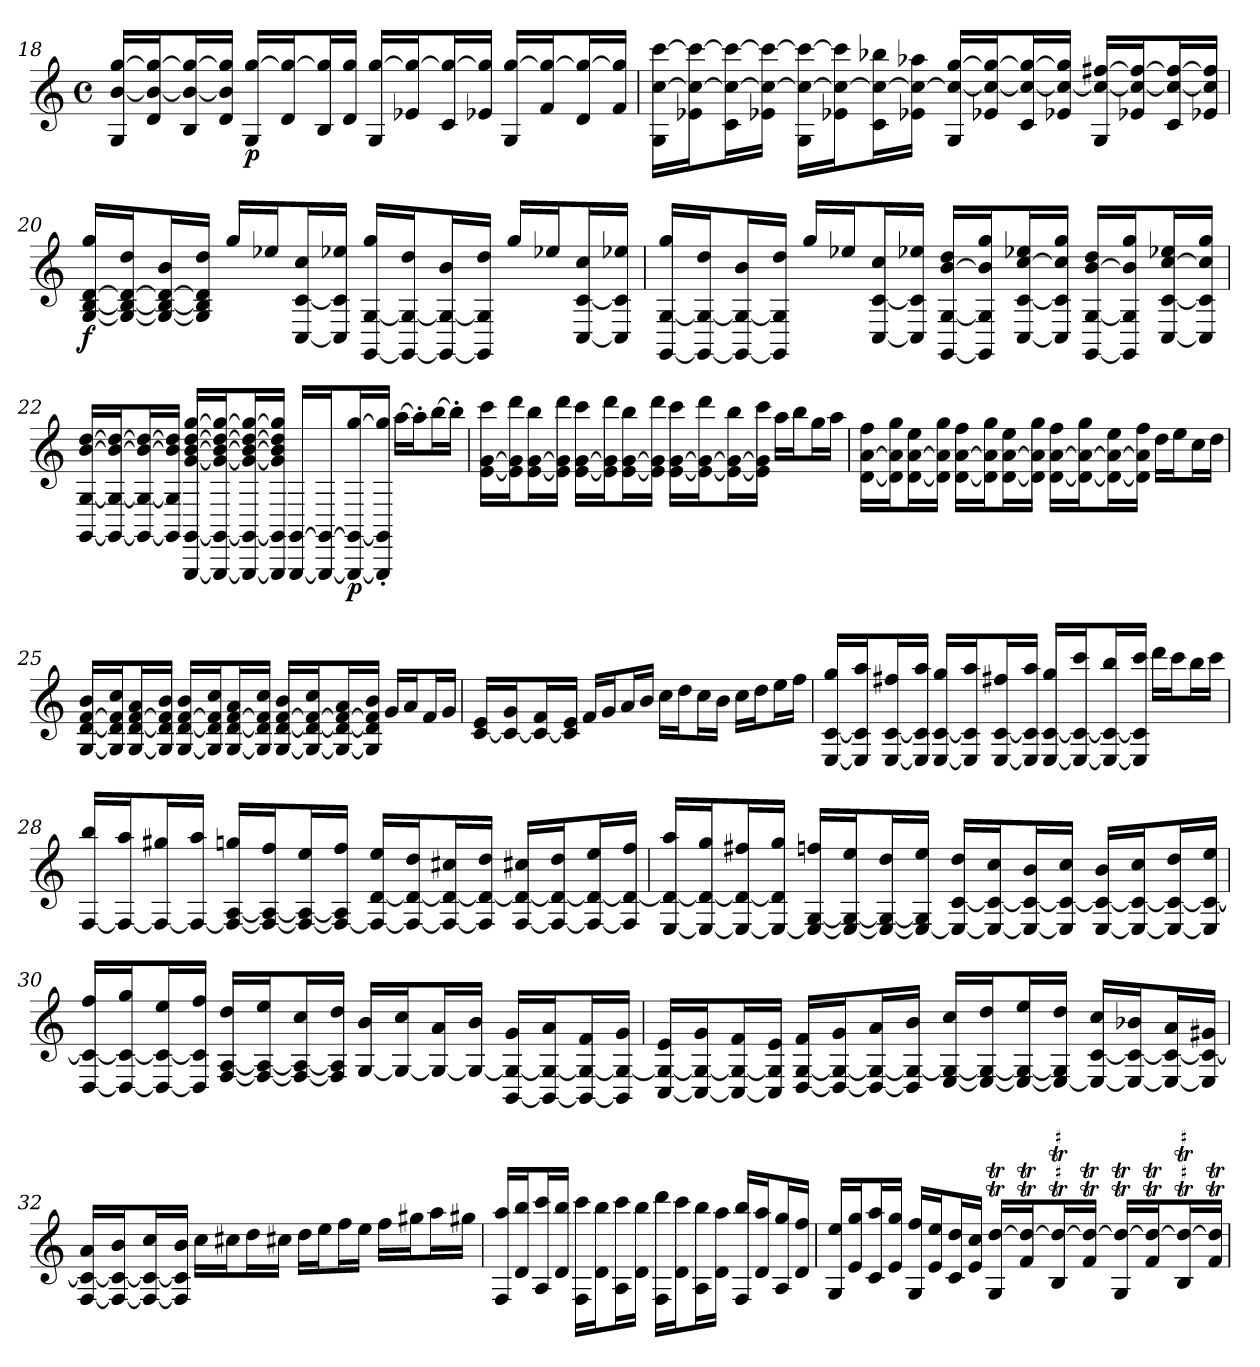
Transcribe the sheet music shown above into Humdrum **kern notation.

**kern	**dynam
*part1	*part1
*staff1	*staff1
*clefG2	*
*k[]	*
*M4/4	*
*met(c)	*
=18	=18
16G [16b [16ggLL	.
16d 16b_ 16gg_J	.
16B 16b_ 16gg_L	.
16d 16b] 16gg]JJ	.
16G [16ggLL	p
16d 16gg_J	.
16B 16gg]L	.
16d 16ggJJ	.
16G [16ggLL	.
16e-X 16gg_J	.
16c 16gg_L	.
16e-X 16gg]JJ	.
16G [16ggLL	.
16f 16gg_J	.
16d 16gg_L	.
16f 16gg]JJ	.
=19	=19
16G [16cc [16cccLL	.
16e-X 16cc_ 16ccc_J	.
16c 16cc_ 16ccc_L	.
16e-X 16cc_ 16ccc_JJ	.
16G 16cc_ 16ccc_LL	.
16e-X 16cc_ 16ccc]J	.
16c 16cc_ 16bb-XL	.
16e-X 16cc_ 16aa-XJJ	.
16G 16cc_ [16ggLL	.
16e-X 16cc_ 16gg_J	.
16c 16cc_ 16gg_L	.
16e-X 16cc_ 16gg]JJ	.
16G 16cc_ [16ff#XLL	.
16e-X 16cc_ 16ff#_J	.
16c 16cc_ 16ff#_L	.
16e-X 16cc] 16ff#]JJ	.
=20	=20
[16G [16B [16d 16ggLL	f
16G_ 16B_ 16d_ 16ddJ	.
16G_ 16B_ 16d_ 16bL	.
16G] 16B] 16d] 16ddJJ	.
16ggLL	.
16ee-XJ	.
[16C [16c 16ccL	.
16C] 16c] 16ee-XJJ	.
[16GG [16G 16ggLL	.
16GG_ 16G_ 16ddJ	.
16GG_ 16G_ 16bL	.
16GG] 16G] 16ddJJ	.
16ggLL	.
16ee-XJ	.
[16C [16c 16ccL	.
16C] 16c] 16ee-XJJ	.
=21	=21
[16GG [16G 16ggLL	.
16GG_ 16G_ 16ddJ	.
16GG_ 16G_ 16bL	.
16GG] 16G] 16ddJJ	.
16ggLL	.
16ee-XJ	.
[16C [16c 16ccL	.
16C] 16c] 16ee-XJJ	.
[16GG [16G [16b 16ddLL	.
16GG] 16G] 16b] 16ggJ	.
[16C [16c [16cc 16ee-XL	.
16C] 16c] 16cc] 16ggJJ	.
[16GG [16G [16b 16ddLL	.
16GG] 16G] 16b] 16ggJ	.
[16C [16c [16cc 16ee-XL	.
16C] 16c] 16cc] 16ggJJ	.
=22	=22
[16GG [16G [16b [16ddLL	.
16GG_ 16G_ 16b_ 16dd_J	.
16GG_ 16G_ 16b_ 16dd_L	.
16GG] 16G] 16b] 16dd]JJ	.
[16GGG [16GG [16g [16b [16dd [16ggLL	.
16GGG_ 16GG_ 16g_ 16b_ 16dd_ 16gg_J	.
16GGG_ 16GG_ 16g_ 16b_ 16dd_ 16gg_L	.
16GGG] 16GG] 16g] 16b] 16dd] 16gg]JJ	.
[16GGG [16GGLL	.
16GGG_ 16GG_J	.
16GGG_ 16GG_ [16ggL	p
16GGG]' 16GG]' 16gg]'JJ	.
[16aaLL	.
16aa'J]	.
[16bbL	.
16bb'JJ]	.
=23	=23
[16e [16g 16cccLL	.
16e] 16g] 16dddJ	.
[16e [16g 16bbL	.
16e] 16g] 16dddJJ	.
[16e [16g 16cccLL	.
16e] 16g] 16dddJ	.
[16e [16g 16bbL	.
16e] 16g] 16dddJJ	.
[16e [16g 16cccLL	.
16e_ 16g_ 16dddJ	.
16e_ 16g_ 16bbL	.
16e] 16g] 16cccJJ	.
16aaLL	.
16bbJ	.
16ggL	.
16aaJJ	.
=24	=24
[16d [16a 16ffLL	.
16d] 16a] 16ggJ	.
[16d [16a 16eeL	.
16d] 16a] 16ggJJ	.
[16d [16a 16ffLL	.
16d] 16a] 16ggJ	.
[16d [16a 16eeL	.
16d] 16a] 16ggJJ	.
[16d [16a 16ffLL	.
16d_ 16a_ 16ggJ	.
16d_ 16a_ 16eeL	.
16d] 16a] 16ffJJ	.
16ddLL	.
16eeJ	.
16ccL	.
16ddJJ	.
=25	=25
[16G [16d [16f 16bLL	.
16G] 16d] 16f] 16ccJ	.
[16G [16d [16f 16aL	.
16G] 16d] 16f] 16bJJ	.
[16G [16d [16f 16bLL	.
16G] 16d] 16f] 16ccJ	.
[16G [16d [16f 16aL	.
16G] 16d] 16f] 16ccJJ	.
[16G [16d [16f 16bLL	.
16G_ 16d_ 16f_ 16ccJ	.
16G_ 16d_ 16f_ 16aL	.
16G] 16d] 16f] 16bJJ	.
16gLL	.
16aJ	.
16fL	.
16gJJ	.
=26	=26
[16c 16eLL	.
16c_ 16gJ	.
16c_ 16fL	.
16c] 16eJJ	.
16fLL	.
16gJ	.
16aL	.
16bJJ	.
16ccLL	.
16ddJ	.
16ccL	.
16bJJ	.
16ccLL	.
16ddJ	.
16eeL	.
16ffJJ	.
=27	=27
[16E [16c 16ggLL	.
16E] 16c] 16aaJ	.
[16E [16c 16ff#XL	.
16E] 16c] 16aaJJ	.
[16E [16c 16ggLL	.
16E] 16c] 16aaJ	.
[16E [16c 16ff#XL	.
16E] 16c] 16aaJJ	.
[16E [16c 16ggLL	.
16E_ 16c_ 16cccJ	.
16E_ 16c_ 16bbL	.
16E] 16c] 16cccJJ	.
16dddLL	.
16cccJ	.
16bbL	.
16cccJJ	.
=28	=28
[16F 16bbLL	.
16F_ 16aaJ	.
16F_ 16gg#XL	.
16F_ 16aaJJ	.
16F_ [16A 16ggnLL	.
16F_ 16A_ 16ffJ	.
16F_ 16A_ 16eeL	.
16F_ 16A] 16ffJJ	.
16F_ [16d 16eeLL	.
16F_ 16d_ 16ddJ	.
16F_ 16d_ 16cc#XL	.
16F] 16d_ 16ddJJ	.
[16F 16d_ 16cc#XLL	.
16F_ 16d_ 16ddJ	.
16F_ 16d_ 16eeL	.
16F] 16d_ 16ffJJ	.
=29	=29
[16E 16d_ 16aaLL	.
16E_ 16d_ 16ggJ	.
16E_ 16d_ 16ff#XL	.
16E_ 16d] 16ggJJ	.
16E_ [16G 16ffnLL	.
16E_ 16G_ 16eeJ	.
16E_ 16G_ 16ddL	.
16E_ 16G] 16eeJJ	.
16E_ [16c 16ddLL	.
16E_ 16c_ 16ccJ	.
16E_ 16c_ 16bL	.
16E] 16c_ 16ccJJ	.
[16E 16c_ 16bLL	.
16E_ 16c_ 16ccJ	.
16E_ 16c_ 16ddL	.
16E] 16c_ 16eeJJ	.
=30	=30
[16D 16c_ 16ffLL	.
16D_ 16c_ 16ggJ	.
16D_ 16c_ 16eeL	.
16D] 16c] 16ffJJ	.
[16F [16A 16ddLL	.
16F_ 16A_ 16eeJ	.
16F_ 16A_ 16ccL	.
16F] 16A] 16ddJJ	.
[16G 16bLL	.
16G_ 16ccJ	.
16G_ 16aL	.
16G_ 16bJJ	.
[16BB 16G_ 16gLL	.
16BB_ 16G_ 16aJ	.
16BB_ 16G_ 16fL	.
16BB] 16G_ 16gJJ	.
=31	=31
[16C 16G_ 16eLL	.
16C_ 16G_ 16gJ	.
16C_ 16G_ 16fL	.
16C] 16G] 16eJJ	.
[16D [16G 16fLL	.
16D_ 16G_ 16gJ	.
16D_ 16G_ 16aL	.
16D] 16G_ 16bJJ	.
[16E 16G_ 16ccLL	.
16E_ 16G_ 16ddJ	.
16E_ 16G_ 16eeL	.
16E_ 16G] 16ddJJ	.
16E_ [16c 16ccLL	.
16E_ 16c_ 16b-XJ	.
16E_ 16c_ 16aL	.
16E] 16c_ 16g#XJJ	.
=32	=32
[16F 16c_ 16aLL	.
16F_ 16c_ 16bJ	.
16F_ 16c_ 16ccL	.
16F] 16c] 16bJJ	.
16ccLL	.
16cc#XJ	.
16ddL	.
16cc#XJJ	.
16ddLL	.
16eeJ	.
16ffL	.
16eeJJ	.
16ffLL	.
16gg#XJ	.
16aaL	.
16gg#XJJ	.
=33	=33
16F 16aaLL	.
16d 16bbJ	.
16A 16cccL	.
16d 16bbJJ	.
16F 16cccLL	.
16d 16bbJ	.
16A 16cccL	.
16d 16bbJJ	.
16F 16dddLL	.
16d 16cccJ	.
16A 16bbL	.
16d 16aaJJ	.
16F 16bbLL	.
16d 16aaJ	.
16A 16ggL	.
16d 16ffJJ	.
=34	=34
16G 16eeLL	.
16e 16ggJ	.
16c 16aaL	.
16e 16ggJJ	.
16G 16ffLL	.
16e 16eeJ	.
16c 16ddL	.
16e 16ccJJ	.
16GT [16ddTLL	.
16fT 16dd_TJ	.
16BT 16dd_TL	.
16fT 16dd_TJJ	.
16GT 16dd_TLL	.
16fT 16dd_TJ	.
16BT 16dd_TL	.
16fT 16dd]TJJ	.
=	=
*-	*-
